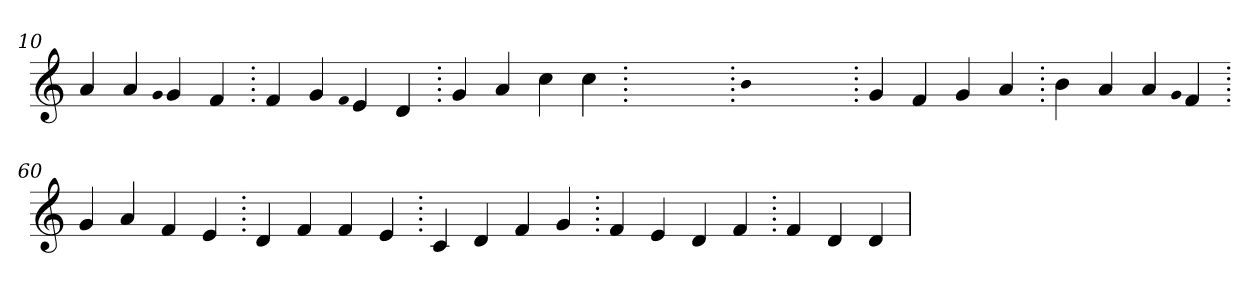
**kern
*part1
*staff1
*clefG2
=10.
4a
4a
qqg
4g
4f
=20.
4f
4g
qqf
4e
4d
=30.
4g
4a
4cc
4cc
=40.
1ryy
=40.
qqb
1ryy
=40.
4g
4f
4g
4a
=50.
4b
4a
4a
qqg
4f
=60.
4g
4a
4f
4e
=70.
4d
4f
4f
4e
=80.
4c
4d
4f
4g
=90.
4f
4e
4d
4f
=100.
4f
4d
4d
=
*-
